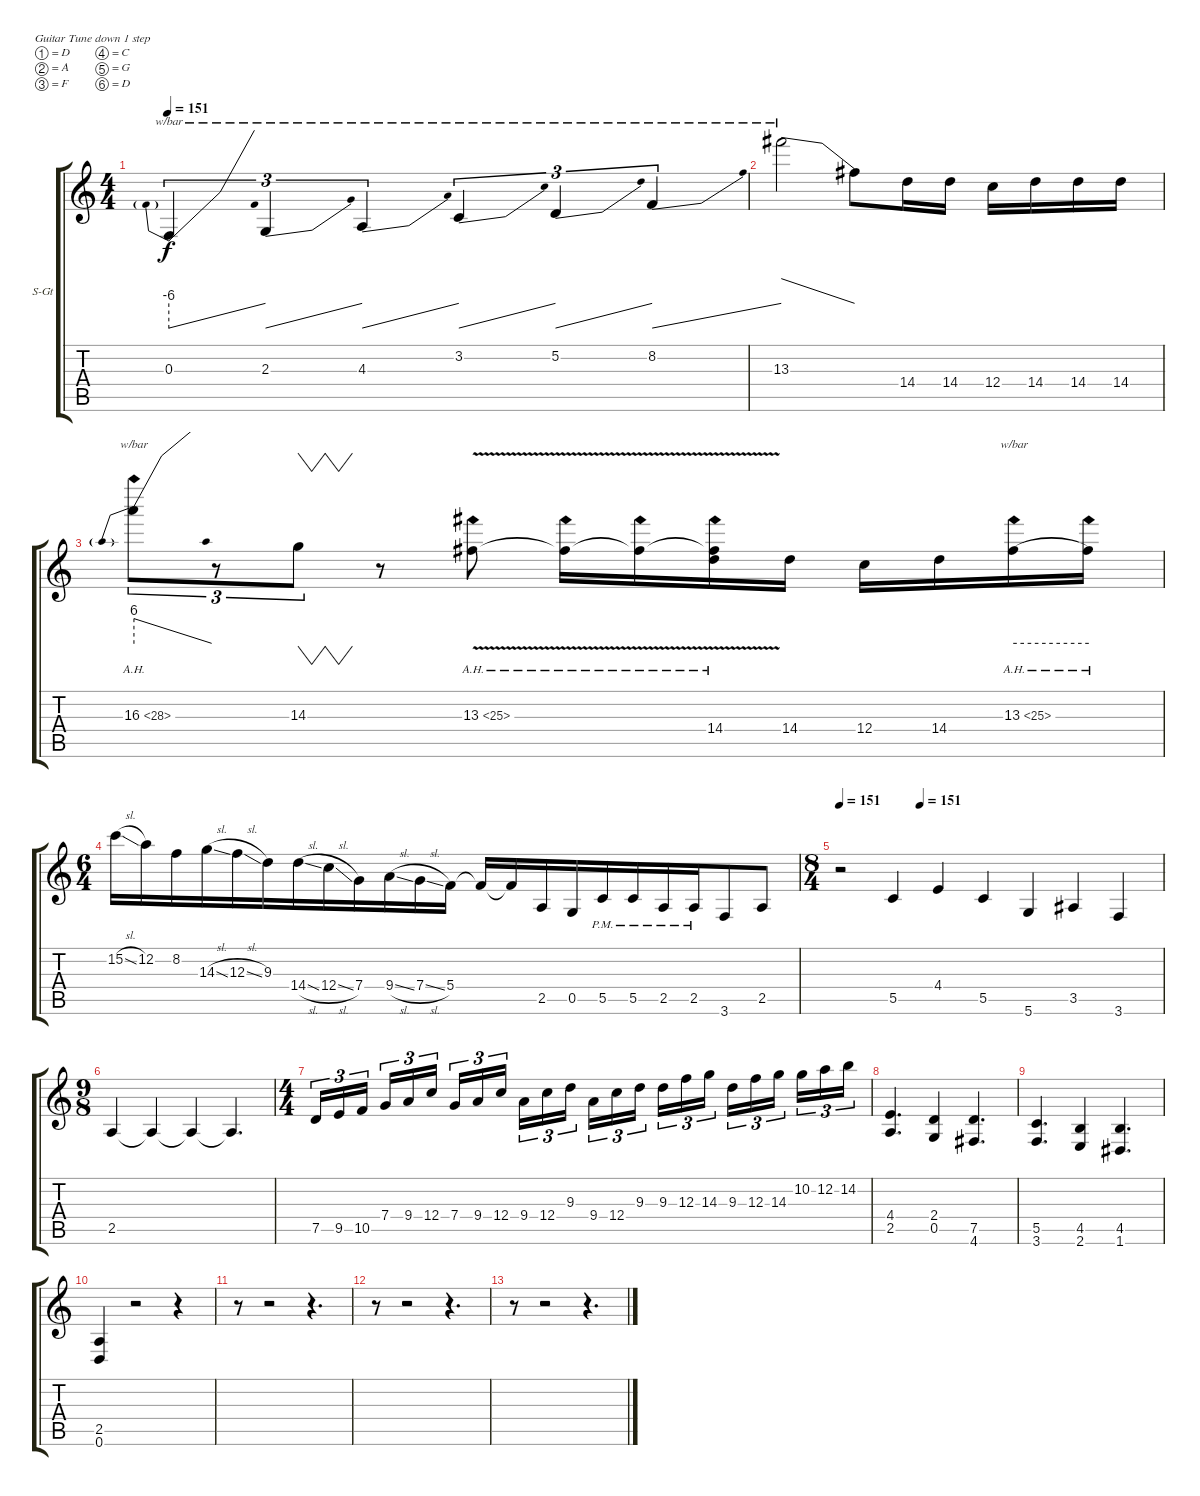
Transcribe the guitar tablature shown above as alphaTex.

\bracketExtendMode groupsimilarinstruments
\firstSystemTrackNameOrientation horizontal
\otherSystemsTrackNameOrientation horizontal
\track ("Гитара 3" "S-Gt") {instrument harpsichord}
\staff {score tabs}
\tuning (D4 A3 F3 C3 G2 D2)
\displaytranspose 12
\ts (4 4)
\tempo 151
\clef g2
\ks c
0.3.4{tu (3 2) tbe (predivedive default 0 -24 60 0) dy f} 2.3.4{tu (3 2) tbe (dive default 0 -24 60 0)} 4.3.4{tu (3 2) tbe (dive default 0 -24 60 0)} 3.2.4{tu (3 2) tbe (dive default 0 -24 60 0)} 5.2.4{tu (3 2) tbe (dive default 0 -24 60 0)} 8.2.4{tu (3 2) tbe (dive default 0 -24 60 0)} |
13.3.2{tbe (dive default 0 24 60 0)} 13.3{t}.8 14.4.16 14.4.16 12.4.16 14.4.16 14.4.16 14.4.16 |
16.3{ah 12}.8{tu (3 2) tbe (predivedive default 0 24 60 0)} r.8{tu (3 2)} 14.3.8{vw tu (3 2)} r.8 13.3{ah 12 v}.8 13.3{ah 12 v t}.16 13.3{ah 12 v t}.16 (13.3{ah 12 v t} 14.4{v}).16 14.4.16 12.4.16 14.4.16 13.3{ah 12}.16{tbe (hold default 0 0 60 0)} 13.3{ah 12 t}.16 |
\ts (6 4)
\beaming (8 6 6)
15.2{sl}.16 12.2.16 8.2.16 14.3{sl}.16 12.3{sl}.16 9.3.16 14.4{sl}.16 12.4{sl}.16 7.4.16 9.4{sl}.16 7.4{sl}.16 5.4.16 5.4{t}.16 5.4{t}.16 2.5.16 0.5.16 5.5{pm}.16 5.5{pm}.16 2.5{pm}.16 2.5{pm}.16 3.6.8 2.5.8 |
\ts (8 4)
\beaming (8 4 4 4 4)
\tempo 151
\tempo (151 0.25)
r.2 5.5.4 4.4.4 5.5.4 5.6.4 3.5.4 3.6.4 |
\ts (9 8)
\beaming (8 3 3 3)
2.5.4 2.5{t}.4 2.5{t}.4 2.5{t}.4{d} |
\ts (4 4)
\beaming (8 2 2 2 2)
7.5.16{tu (3 2)} 9.5.16{tu (3 2)} 10.5.16{tu (3 2)} 7.4.16{tu (3 2)} 9.4.16{tu (3 2)} 12.4.16{tu (3 2)} 7.4.16{tu (3 2)} 9.4.16{tu (3 2)} 12.4.16{tu (3 2)} 9.4.16{tu (3 2)} 12.4.16{tu (3 2)} 9.3.16{tu (3 2)} 9.4.16{tu (3 2)} 12.4.16{tu (3 2)} 9.3.16{tu (3 2)} 9.3.16{tu (3 2)} 12.3.16{tu (3 2)} 14.3.16{tu (3 2)} 9.3.16{tu (3 2)} 12.3.16{tu (3 2)} 14.3.16{tu (3 2)} 10.2.16{tu (3 2)} 12.2.16{tu (3 2)} 14.2.16{tu (3 2)} |
(4.4 2.5).4{d} (2.4 0.5).4 (7.5 4.6).4{d} |
(5.5 3.6).4{d} (4.5 2.6).4 (4.5 1.6).4{d} |
(2.5 0.6).4 r.2 r.4 |
r.8 r.2 r.4{d} |
r.8 r.2 r.4{d} |
r.8 r.2 r.4{d}
